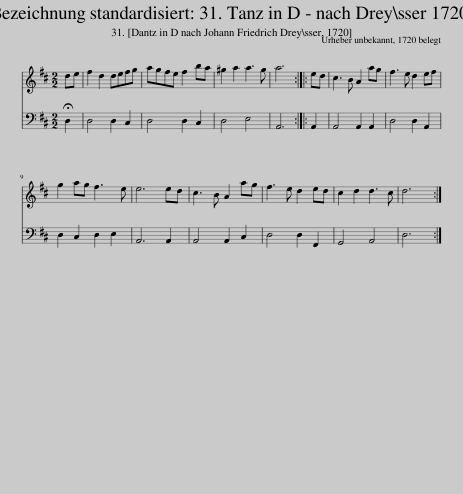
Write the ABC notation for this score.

X:1
%%score 1 2
L:1/8
M:2/2
I:linebreak $
K:D
V:1 treble
V:2 bass
V:1
 de | f2 d2 defg | agfe f2 ba | ^g2 a2 a3 g | a6 :: %5
 ed | c3 B A2 ag | f3 e d2 ef |$ g2 ag f3 e | e6 ed | %10
 c3 B A2 ag | f3 e d2 ed | c2 d2 d3 c | d6 :| %14
V:2
 !fermata!D,2 | D,4 D,2 C,2 | D,4 D,2 C,2 | D,4 E,4 | A,,6 :: %5
 A,,2 | A,,4 A,,2 A,,2 | D,4 D,2 A,,2 |$ D,2 C,2 D,2 E,2 | A,,6 A,,2 | %10
 A,,4 A,,2 C,2 | D,4 D,2 F,,2 | G,,4 A,,4 | D,6 :| %14
